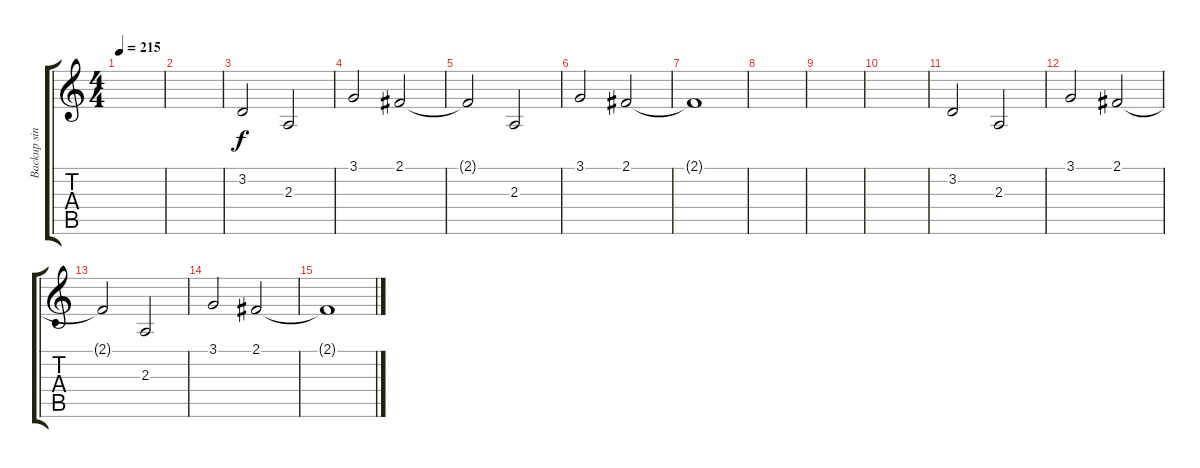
\track ("Backup singers" "Backup sin") {instrument cello}
\staff {score tabs}
\tuning (E4 B3 G3 D3 A2 E2) {hide}
\ts (4 4)
\tempo 215
\clef g2
\ks aminor
|
|
3.2.2 2.3.2 |
3.1.2 2.1.2 |
2.1{t}.2 2.3.2 |
3.1.2 2.1.2 |
2.1{t}.1 |
|
|
|
3.2.2 2.3.2 |
3.1.2 2.1.2 |
2.1{t}.2 2.3.2 |
3.1.2 2.1.2 |
2.1{t}.1
